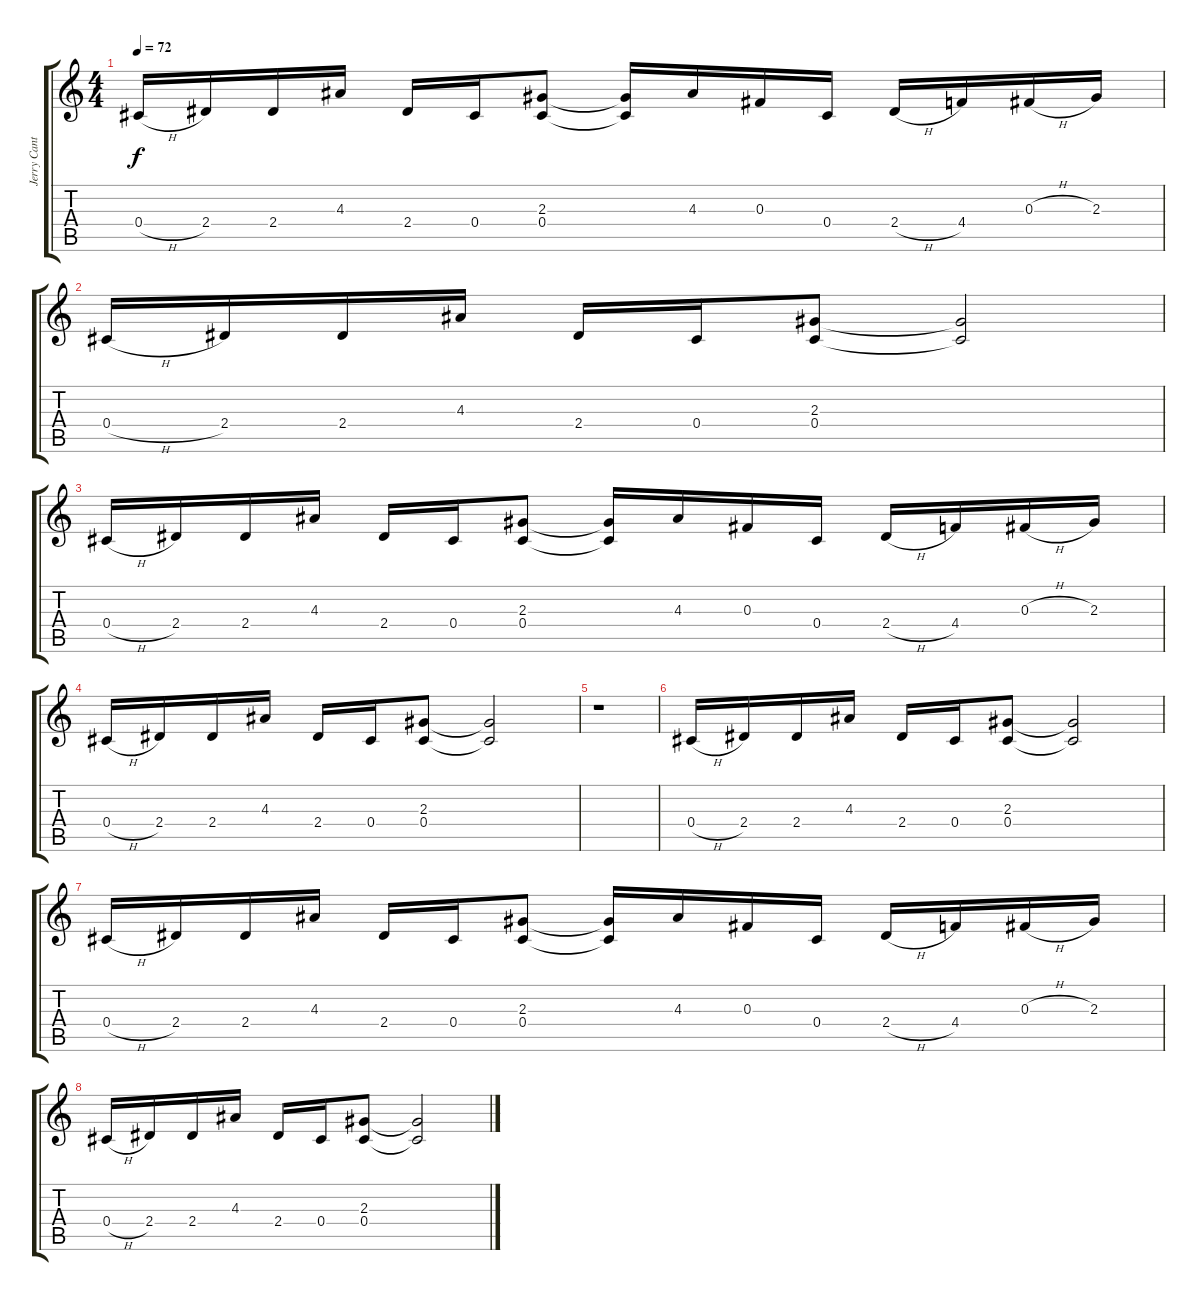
\track ("Jerry Cantrell - Guitar 1 - Clean" "Jerry Cant") {instrument electricguitarclean}
\staff {score tabs}
\tuning (Eb4 Bb3 Gb3 Db3 Ab2 Eb2) {hide}
\ts (4 4)
\tempo 72
\clef g2
\ks c
0.4{h}.16{dy f} 2.4.16 2.4.16 4.3.16 2.4.16 0.4.16 (2.3 0.4).8 (2.3{t} 0.4{t}).16 4.3.16 0.3.16 0.4.16 2.4{h}.16 4.4.16 0.3{h}.16 2.3.16 |
0.4{h}.16 2.4.16 2.4.16 4.3.16 2.4.16 0.4.16 (2.3 0.4).8 (2.3{t} 0.4{t}).2 |
0.4{h}.16 2.4.16 2.4.16 4.3.16 2.4.16 0.4.16 (2.3 0.4).8 (2.3{t} 0.4{t}).16 4.3.16 0.3.16 0.4.16 2.4{h}.16 4.4.16 0.3{h}.16 2.3.16 |
0.4{h}.16 2.4.16 2.4.16 4.3.16 2.4.16 0.4.16 (2.3 0.4).8 (2.3{t} 0.4{t}).2 |
r.1 |
0.4{h}.16 2.4.16 2.4.16 4.3.16 2.4.16 0.4.16 (2.3 0.4).8 (2.3{t} 0.4{t}).2 |
0.4{h}.16 2.4.16 2.4.16 4.3.16 2.4.16 0.4.16 (2.3 0.4).8 (2.3{t} 0.4{t}).16 4.3.16 0.3.16 0.4.16 2.4{h}.16 4.4.16 0.3{h}.16 2.3.16 |
0.4{h}.16 2.4.16 2.4.16 4.3.16 2.4.16 0.4.16 (2.3 0.4).8 (2.3{t} 0.4{t}).2
